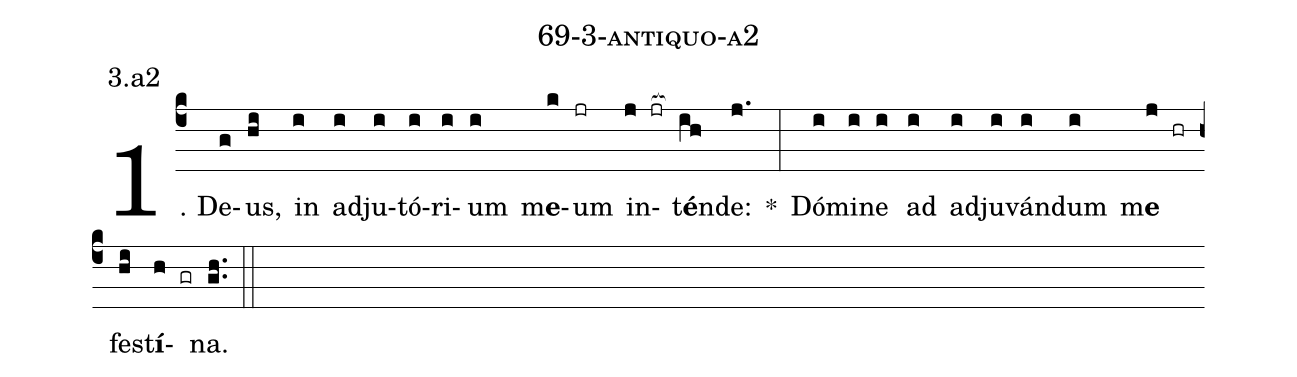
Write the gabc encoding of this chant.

name: 69-3-antiquo-a2;
annotation: 3.a2;
%%
(c4)1. De(g)us,(hi) in(i) ad(i)ju(i)tó(i)ri(i)um(i) m<b>e</b>(k)um(jr) in(j jr[ocb:1{])t<b>é</b>n(ih[ocb:0}])de:(j.) *(:) Dó(i)mi(i)ne(i) ad(i) ad(i)ju(i)ván(i)dum(i) m<b>e</b>(j hr) fes(hi)t<b>í</b>(h gr)na.(gh..) (::)
